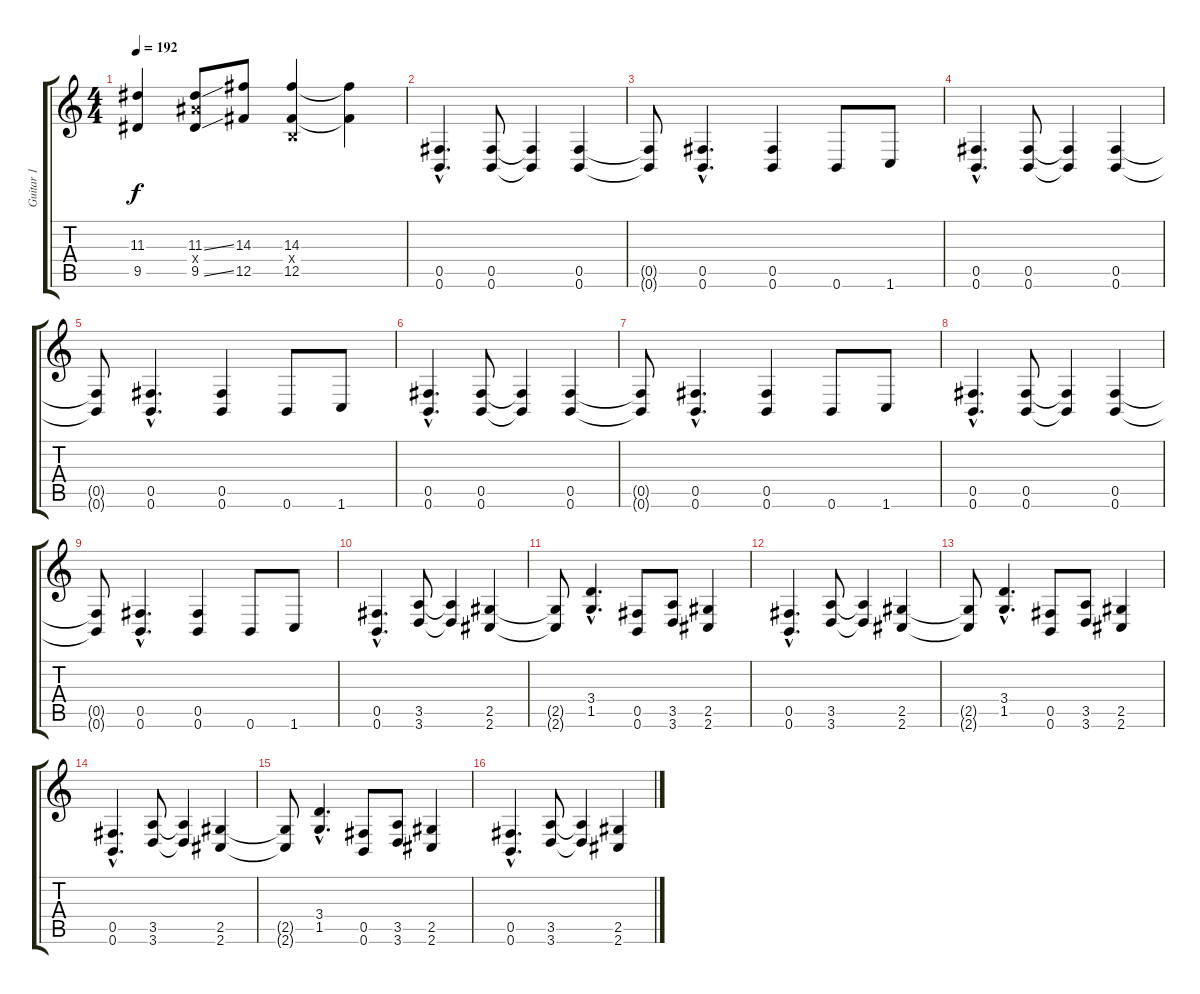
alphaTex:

\track ("Guitar 1" "Guitar 1") {instrument overdrivenguitar}
\staff {score tabs}
\tuning (Db4 Ab3 E3 B2 Gb2 B1) {hide}
\ts (4 4)
\tempo 192
\clef g2
\ks c
(11.3{t} 9.5{t}).4{dy f} (11.3{ss} 11.4{x} 9.5{ss}).8 (14.3 12.5).8 (14.3 0.4{x} 12.5).4 (14.3{t} 12.5{t}).4 |
(0.5{hac} 0.6{hac}).4{d} (0.5 0.6).8 (0.5{t} 0.6{t}).4 (0.5 0.6).4 |
(0.5{t} 0.6{t}).8 (0.5{hac} 0.6{hac}).4{d} (0.5 0.6).4 0.6.8 1.6.8 |
(0.5{hac} 0.6{hac}).4{d} (0.5 0.6).8 (0.5{t} 0.6{t}).4 (0.5 0.6).4 |
(0.5{t} 0.6{t}).8 (0.5{hac} 0.6{hac}).4{d} (0.5 0.6).4 0.6.8 1.6.8 |
(0.5{hac} 0.6{hac}).4{d} (0.5 0.6).8 (0.5{t} 0.6{t}).4 (0.5 0.6).4 |
(0.5{t} 0.6{t}).8 (0.5{hac} 0.6{hac}).4{d} (0.5 0.6).4 0.6.8 1.6.8 |
(0.5{hac} 0.6{hac}).4{d} (0.5 0.6).8 (0.5{t} 0.6{t}).4 (0.5 0.6).4 |
(0.5{t} 0.6{t}).8 (0.5{hac} 0.6{hac}).4{d} (0.5 0.6).4 0.6.8 1.6.8 |
(0.5{hac} 0.6{hac}).4{d} (3.5 3.6).8 (3.5{t} 3.6{t}).4 (2.5 2.6).4 |
(2.5{t} 2.6{t}).8 (3.4{hac} 1.5{hac}).4{d} (0.5 0.6).8 (3.5 3.6).8 (2.5 2.6).4 |
(0.5{hac} 0.6{hac}).4{d} (3.5 3.6).8 (3.5{t} 3.6{t}).4 (2.5 2.6).4 |
(2.5{t} 2.6{t}).8 (3.4{hac} 1.5{hac}).4{d} (0.5 0.6).8 (3.5 3.6).8 (2.5 2.6).4 |
(0.5{hac} 0.6{hac}).4{d} (3.5 3.6).8 (3.5{t} 3.6{t}).4 (2.5 2.6).4 |
(2.5{t} 2.6{t}).8 (3.4{hac} 1.5{hac}).4{d} (0.5 0.6).8 (3.5 3.6).8 (2.5 2.6).4 |
(0.5{hac} 0.6{hac}).4{d} (3.5 3.6).8 (3.5{t} 3.6{t}).4 (2.5 2.6).4
